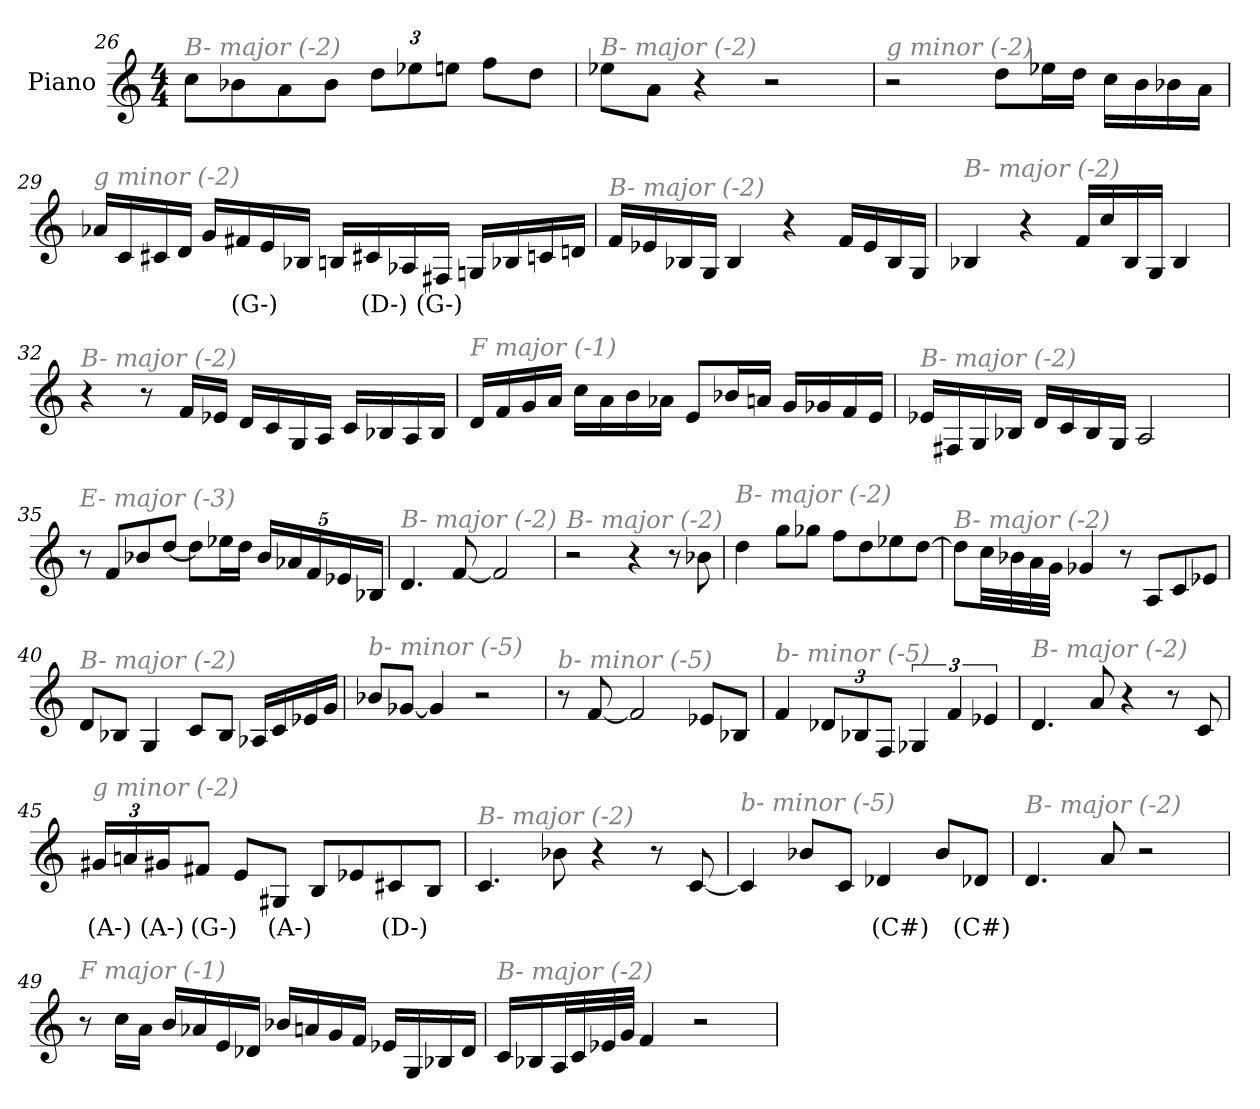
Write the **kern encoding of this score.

**kern	**text
*part1	*part1
*staff1	*staff1
*I"Piano	*
*I'Pno	*
*clefG2	*
*k[]	*
*M4/4	*
=26	=26
!LO:TX:i:color=#808080:t=B- major (-2)	!
8cc\L	.
8b-X\	.
8a\	.
8b-\J	.
*Xbrackettup	*
12dd\L	.
12ee-X\	.
12een\J	.
8ff\L	.
8dd\J	.
=27	=27
!LO:TX:i:color=#808080:t=B- major (-2)	!
8ee-X\L	.
8a\J	.
4r	.
2r	.
=28	=28
!LO:TX:i:color=#808080:t=g minor (-2)	!
2r	.
8dd\L	.
16ee-X\L	.
16dd\JJ	.
16cc\LL	.
16b\	.
16b-X\	.
16a\JJ	.
!!LO:LB:g=z
=29	=29
!LO:TX:i:color=#808080:t=g minor (-2)	!
16a-X/LL	.
16c/	.
16c#X/	.
16d/JJ	.
16g/LL	.
16f#Xi/	(G-)
16e/	.
16B-X/JJ	.
16Bn/LL	.
16c#Xi/	(D-)
16A-X/	.
16F#Xi/JJ	(G-)
16Gn/LL	.
16B-X/	.
16cn/	.
16dn/JJ	.
=30	=30
!LO:TX:i:color=#808080:t=B- major (-2)	!
16f/LL	.
16e-X/	.
16B-X/	.
16G/JJ	.
4B-/	.
4r	.
16f/LL	.
16e-/	.
16B-/	.
16G/JJ	.
=31	=31
!LO:TX:i:color=#808080:t=B- major (-2)	!
4B-X/	.
4r	.
16f/LL	.
16cc/	.
16B-/	.
16G/JJ	.
4B-/	.
!!LO:LB:g=z
=32	=32
!LO:TX:i:color=#808080:t=B- major (-2)	!
4r	.
8r	.
16f/LL	.
16e-X/JJ	.
16d/LL	.
16c/	.
16G/	.
16A/JJ	.
16c/LL	.
16B-X/	.
16A/	.
16B-/JJ	.
=33	=33
!LO:TX:i:color=#808080:t=F major (-1)	!
16d/LL	.
16f/	.
16g/	.
16a/JJ	.
16cc\LL	.
16a\	.
16b\	.
16a-X\JJ	.
8e/L	.
16b-X/L	.
16an/JJ	.
16g/LL	.
16g-X/	.
16f/	.
16e/JJ	.
=34	=34
!LO:TX:i:color=#808080:t=B- major (-2)	!
16e-X/LL	.
16F#X/	.
16G/	.
16B-X/JJ	.
16d/LL	.
16c/	.
16B-/	.
16G/JJ	.
2A/	.
!!LO:PB:g=z
=35	=35
!LO:TX:i:color=#808080:t=E- major (-3)	!
8r	.
8f/L	.
8b-X/	.
[8dd/J	.
8dd\L]	.
16ee-X\L	.
16dd\JJ	.
20b-/LL	.
20a-X/	.
20f/	.
20e-X/	.
20B-X/JJ	.
=36	=36
!LO:TX:i:color=#808080:t=B- major (-2)	!
4.d/	.
[8f/	.
2f/]	.
=37	=37
!LO:TX:i:color=#808080:t=B- major (-2)	!
2r	.
4r	.
8r	.
8b-X\	.
=38	=38
!LO:TX:i:color=#808080:t=B- major (-2)	!
4dd\	.
8gg\L	.
8gg-X\J	.
8ff\L	.
8dd\	.
8ee-X\	.
[8dd\J	.
!!LO:LB:g=z
=39	=39
!LO:TX:i:color=#808080:t=B- major (-2)	!
8dd\L]	.
32cc\LL	.
32b-X\	.
32a\	.
32g\JJJ	.
4g-X/	.
8r	.
8A/L	.
8c/	.
8e-X/J	.
=40	=40
!LO:TX:i:color=#808080:t=B- major (-2)	!
8d/L	.
8B-X/J	.
4G/	.
8c/L	.
8B-/J	.
16A-X/LL	.
16c/	.
16e-X/	.
16g/JJ	.
=41	=41
!LO:TX:i:color=#808080:t=b- minor (-5)	!
8b-X/L	.
[8g-X/J	.
4g-/]	.
2r	.
=42	=42
!LO:TX:i:color=#808080:t=b- minor (-5)	!
8r	.
[8f/	.
2f/]	.
8e-X/L	.
8B-X/J	.
!!LO:LB:g=z
=43	=43
!LO:TX:i:color=#808080:t=b- minor (-5)	!
4f/	.
12d-X/L	.
12B-X/	.
12F/J	.
*brackettup	*
6G-X/	.
6f/	.
6e-X/	.
=44	=44
!LO:TX:i:color=#808080:t=B- major (-2)	!
4.d/	.
8a/	.
4r	.
8r	.
8c/	.
=45	=45
*Xbrackettup	*
!LO:TX:i:color=#808080:t=g minor (-2)	!
24g#Xi/LL	(A-)
24an/	.
24g#Xi/J	(A-)
8f#Xi/J	(G-)
8e/L	.
8G#Xi/J	(A-)
8B/L	.
8e-X/	.
8c#Xi/	(D-)
8B/J	.
=46	=46
!LO:TX:i:color=#808080:t=B- major (-2)	!
4.c/	.
8b-X\	.
4r	.
8r	.
[8c/	.
!!LO:LB:g=z
=47	=47
!LO:TX:i:color=#808080:t=b- minor (-5)	!
4c/]	.
8b-X/L	.
8c/J	.
4d-Xi/	(C#)
8b-/L	.
8d-Xi/J	(C#)
=48	=48
!LO:TX:i:color=#808080:t=B- major (-2)	!
4.d/	.
8a/	.
2r	.
=49	=49
!LO:TX:i:color=#808080:t=F major (-1)	!
8r	.
16cc\LL	.
16a\JJ	.
16b/LL	.
16a-X/	.
16e/	.
16d-X/JJ	.
16b-X/LL	.
16an/	.
16g/	.
16f/JJ	.
16e-X/LL	.
16G/	.
16B-X/	.
16d-/JJ	.
=50	=50
!LO:TX:i:color=#808080:t=B- major (-2)	!
16c/LL	.
16B-X/	.
32A/L	.
32c/	.
32e-X/	.
32g/JJJ	.
4f/	.
2r	.
=	=
*-	*-
